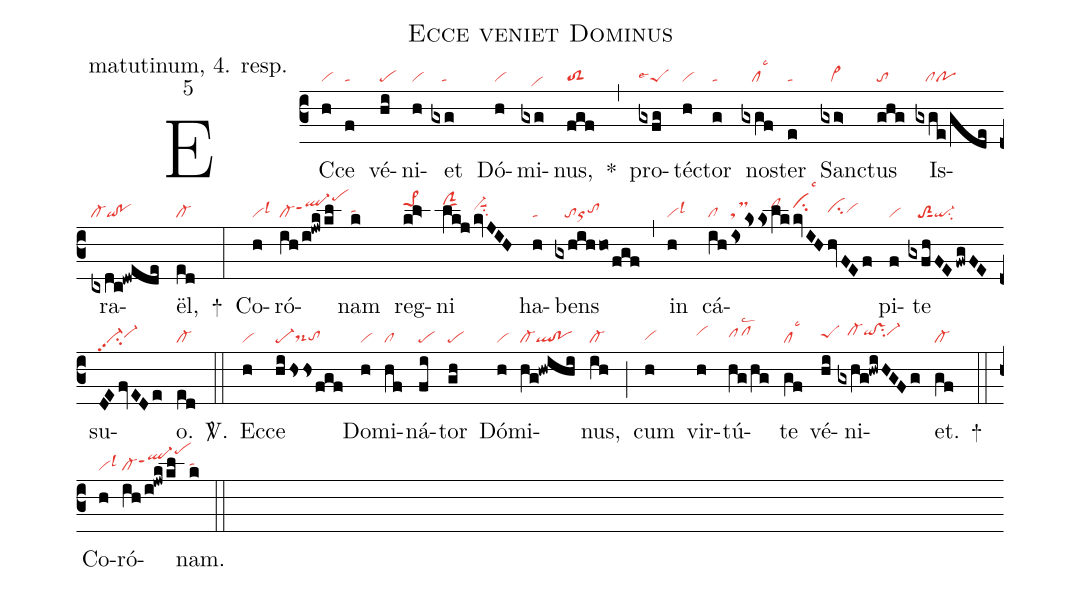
name: Ecce veniet Dominus;
office-part: matutinum, 4. resp.;
mode: 5;
nabc-lines: 1;
%%
(c3)
EC(h|vi)ce(f|ta) vé(hi|pe)ni(h|vi)et(gxg|///ta) Dó(h|vi)mi(gxg|///vihd)nus,(fgf|toS2) *(,)
pro(gxfg|peSlse4)téc(h|vi)tor(g|ta) nos(gxgf|///cllsc3)ter(e|ta) San(gxg>|///vi>)ctus(ghg|to) Is(gxge/gde|///clpo)ra(cxdc!dwede|cl-qi!po)ël,(ed|cl-) +(:)
Co(h|vilsl3)ró(ih/i!jwk/kl|cl-ql-hippt1pehm)nam(k|tahh) reg(kl>|pe>1hk)ni(lk!j|ciGhk|kvJIH|vi-hisuu1su2) ha(h|ta)bens(gxhihho/fgf|///toortohh) (,)
in(h|vilsl3) cá(ih|cl|iskss|tsM|lk|clhj|kvIH|cihjlsc3|hvFEf|cihhvihh)pi(f|vi)te(gxfhFEfwgFE|///toS2sut1qi-su2) su(DEfvEDe|vi-pp2su2vi-hh)o.(ed|cl-) <sp>V/</sp>.(::)
Ec(h|vi)ce(hi/hss/fgf|pe-ds-hgtohg) Do(h|vi)mi(hf|cl)ná(fi|pe)tor(gh|pe) Dó(h|vi)mi(hg!hwihi|cl-ql!po)nus,(ih|cl-) (;)
cum(h|vihg) vir(h|vihi)tú(hg/hg|pfhhlsc2)te(gf|cllsc3) vé(hi|peShh)ni(gxhg!hwiHGFg|///cl-hiqihi!vshisu2vi-hi)et.(gf|cl-) +(::)
Co(h|vilsl3)ró(ih/i!jwk/kl|cl-ql-hippt1pehm)nam.(k|tahh) (::)
